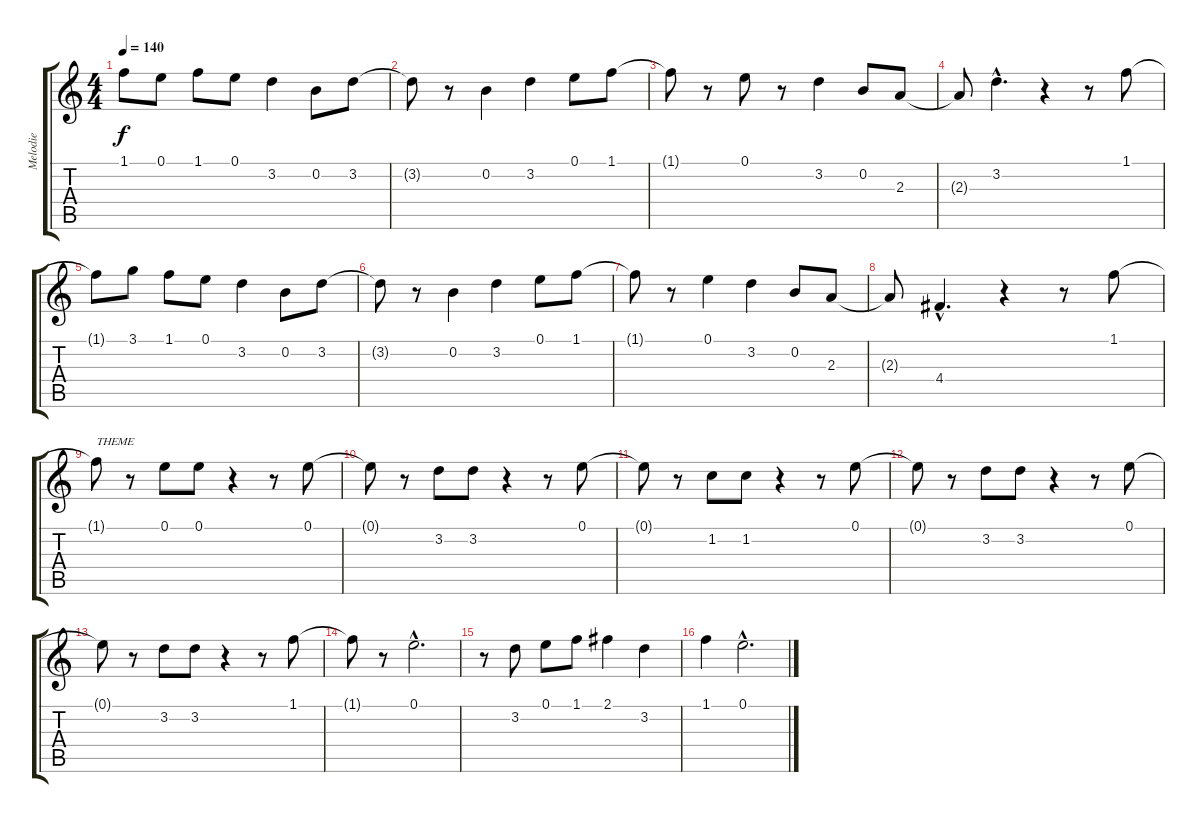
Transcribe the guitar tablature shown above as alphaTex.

\track ("Melodie" "Melodie") {instrument electricbassfinger}
\staff {score tabs}
\tuning (E4 B3 G3 D3 A2 E2) {hide}
\ts (4 4)
\tempo 140
\clef g2
\ks c
1.1{t}.8{dy f} 0.1.8 1.1.8 0.1.8 3.2.4 0.2.8 3.2.8 |
3.2{t}.8 r.8 0.2.4 3.2.4 0.1.8 1.1.8 |
1.1{t}.8 r.8 0.1.8 r.8 3.2.4 0.2.8 2.3.8 |
2.3{t}.8 3.2{hac}.4{d} r.4 r.8 1.1.8 |
1.1{t}.8 3.1.8 1.1.8 0.1.8 3.2.4 0.2.8 3.2.8 |
3.2{t}.8 r.8 0.2.4 3.2.4 0.1.8 1.1.8 |
1.1{t}.8 r.8 0.1.4 3.2.4 0.2.8 2.3.8 |
2.3{t}.8 4.4{hac}.4{d} r.4 r.8 1.1.8 |
1.1{t}.8{txt "THEME" volume 0} r.8 0.1.8 0.1.8 r.4 r.8 0.1.8 |
0.1{t}.8 r.8 3.2.8 3.2.8 r.4 r.8 0.1.8 |
0.1{t}.8 r.8 1.2.8 1.2.8 r.4 r.8 0.1.8 |
0.1{t}.8 r.8 3.2.8 3.2.8 r.4 r.8 0.1.8 |
0.1{t}.8 r.8 3.2.8 3.2.8 r.4 r.8 1.1.8 |
1.1{t}.8 r.8 0.1{hac}.2{d} |
r.8 3.2.8 0.1.8 1.1.8 2.1.4 3.2.4 |
1.1.4 0.1{hac}.2{d}
